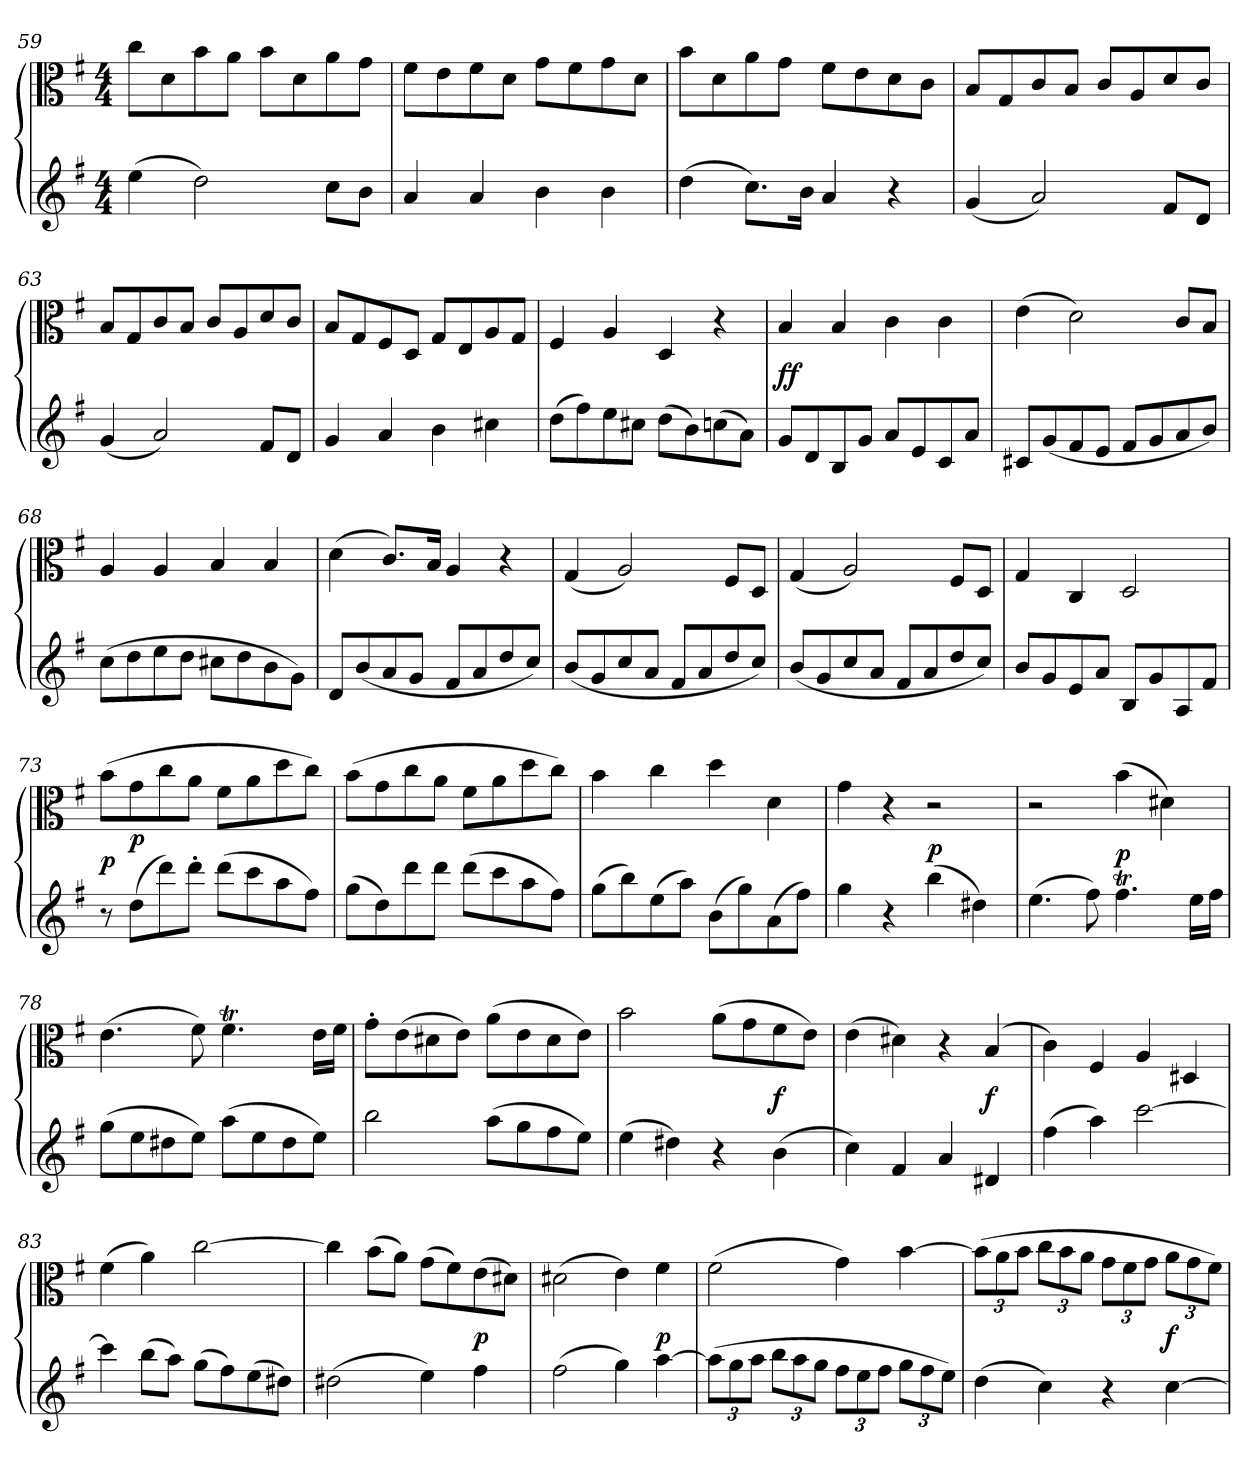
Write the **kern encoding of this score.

**kern	**kern	**dynam
*part1	*part1	*part1
*staff2	*staff1	*staff1/2
*clefG2	*clefC3	*
*k[f#]	*k[f#]	*
*G:	*G:	*
*M4/4	*M4/4	*
=59	=59	=59
(4ee\	8cc\L	.
.	8d\	.
2dd\)	8b\	.
.	8a\J	.
.	8b\L	.
.	8d\	.
8cc\L	8a\	.
8b\J	8g\J	.
=60	=60	=60
4a/	8f#\L	.
.	8e\	.
4a/	8f#\	.
.	8d\J	.
4b\	8g\L	.
.	8f#\	.
4b\	8g\	.
.	8d\J	.
=61	=61	=61
(4dd\	8b\L	.
.	8d\	.
8.cc\L)	8a\	.
.	8g\J	.
16b\Jk	.	.
4a/	8f#\L	.
.	8e\	.
4r	8d\	.
.	8c\J	.
=62	=62	=62
(4g/	8B/L	.
.	8G/	.
2a/)	8c/	.
.	8B/J	.
.	8c/L	.
.	8A/	.
8f#/L	8d/	.
8d/J	8c/J	.
=63	=63	=63
(4g/	8B/L	.
.	8G/	.
2a/)	8c/	.
.	8B/J	.
.	8c/L	.
.	8A/	.
8f#/L	8d/	.
8d/J	8c/J	.
=64	=64	=64
4g/	8B/L	.
.	8G/	.
4a/	8F#/	.
.	8D/J	.
4b\	8G/L	.
.	8E/	.
4cc#X\	8A/	.
.	8G/J	.
=65	=65	=65
(8dd\L	4F#/	.
8ff#\)	.	.
8ee\	4A/	.
8cc#X\J	.	.
(8dd\L	4D/	.
8b\)	.	.
(8ccn\	4r	.
8a\J)	.	.
=66	=66	=66
8g/L	4B/	f f
8d/	.	.
8B/	4B/	.
8g/J	.	.
8a/L	4c\	.
8e/	.	.
8c/	4c\	.
8a/J	.	.
=67	=67	=67
8c#X/L	(4e\	.
(8g/	.	.
8f#/	2d\)	.
8e/J	.	.
8f#/L	.	.
8g/	.	.
8a/	8c/L	.
8b/J)	8B/J	.
=68	=68	=68
(8cc\L	4A/	.
8dd\	.	.
8ee\	4A/	.
8dd\J	.	.
8cc#X\L	4B/	.
8dd\	.	.
8b\	4B/	.
8g\J)	.	.
=69	=69	=69
8d/L	(4d\	.
(8b/	.	.
8a/	8.c/L)	.
8g/J	.	.
.	16B/Jk	.
8f#/L	4A/	.
8a/	.	.
8dd/	4r	.
8cc/J)	.	.
=70	=70	=70
(8b/L	(4G/	.
8g/	.	.
8cc/	2A/)	.
8a/J	.	.
8f#/L	.	.
8a/	.	.
8dd/	8F#/L	.
8cc/J)	8D/J	.
=71	=71	=71
(8b/L	(4G/	.
8g/	.	.
8cc/	2A/)	.
8a/J	.	.
8f#/L	.	.
8a/	.	.
8dd/	8F#/L	.
8cc/J)	8D/J	.
=72	=72	=72
8b/L	4G/	.
8g/	.	.
8e/	4C/	.
8a/J	.	.
8B/L	2D/	.
8g/	.	.
8A/	.	.
8f#/J	.	.
=73	=73	=73
8r	(8b\L	p
(8dd\L	8g\	p
8ddd\)	8cc\	.
8ddd'\J	8a\J	.
(8ddd\L	8f#\L	.
8ccc\	8a\	.
8aa\	8dd\	.
8ff#\J)	8cc\J)	.
=74	=74	=74
(8gg\L	(8b\L	.
8dd\)	8g\	.
8ddd\	8cc\	.
8ddd\J	8a\J	.
(8ddd\L	8f#\L	.
8ccc\	8a\	.
8aa\	8dd\	.
8ff#\J)	8cc\J)	.
=75	=75	=75
(8gg\L	4b\	.
8bb\)	.	.
(8ee\	4cc\	.
8aa\J)	.	.
(8b\L	4dd\	.
8gg\)	.	.
(8a\	4d\	.
8ff#\J)	.	.
=76	=76	=76
4gg\	4g\	.
4r	4r	.
(4bb\	2r	p
4dd#X\)	.	.
=77	=77	=77
(4.ee\	2r	.
8ff#\)	.	.
4.ff#t\	(4b\	p
.	4d#X\)	.
16ee\LL	.	.
16ff#\JJ	.	.
=78	=78	=78
(8gg\L	(4.e\	.
8ee\	.	.
8dd#X\	.	.
8ee\J)	8f#\)	.
(8aa\L	4.f#t\	.
8ee\	.	.
8dd#\	.	.
8ee\J)	16e\LL	.
.	16f#\JJ	.
=79	=79	=79
2bb\	8g'\L	.
.	(8e\	.
.	8d#X\	.
.	8e\J)	.
(8aa\L	(8a\L	.
8gg\	8e\	.
8ff#\	8d#\	.
8ee\J)	8e\J)	.
=80	=80	=80
(4ee\	2b\	.
4dd#X\)	.	.
4r	(8a\L	.
.	8g\	.
(4b\	8f#\	f
.	8e\J)	.
=81	=81	=81
4cc\)	(4e\	.
4f#/	4d#X\)	.
4a/	4r	.
4d#X/	(4B/	f
=82	=82	=82
(4ff#\	4c\)	.
4aa\)	4F#/	.
[2ccc\	4A/	.
.	4D#X/	.
=83	=83	=83
4ccc\]	(4f#\	.
(8bb\L	4a\)	.
8aa\J)	.	.
(8gg\L	[2cc\	.
8ff#\)	.	.
(8ee\	.	.
8dd#X\J)	.	.
=84	=84	=84
(2dd#X\	4cc\]	.
.	(8b\L	.
.	8a\J)	.
4ee\)	(8g\L	.
.	8f#\)	.
4ff#\	(8e\	p
.	8d#X\J)	.
=85	=85	=85
(2ff#\	(2d#X\	.
4gg\)	4e\)	.
[4aa\	4f#\	p
=86	=86	=86
(12aa\L]	(2f#\	.
12gg\	.	.
12aa\J	.	.
12bb\L	.	.
12aa\	.	.
12gg\J	.	.
12ff#\L	4g\)	.
12ee\	.	.
12ff#\J	.	.
12gg\L	[4b\	.
12ff#\	.	.
12ee\J)	.	.
=87	=87	=87
(4dd\	(12b\L]	.
.	12a\	.
.	12b\J	.
4cc\)	12cc\L	.
.	12b\	.
.	12a\J	.
4r	12g\L	.
.	12f#\	.
.	12g\J	.
[4cc\	12a\L	f
.	12g\	.
.	12f#\J)	.
=	=	=
*-	*-	*-
